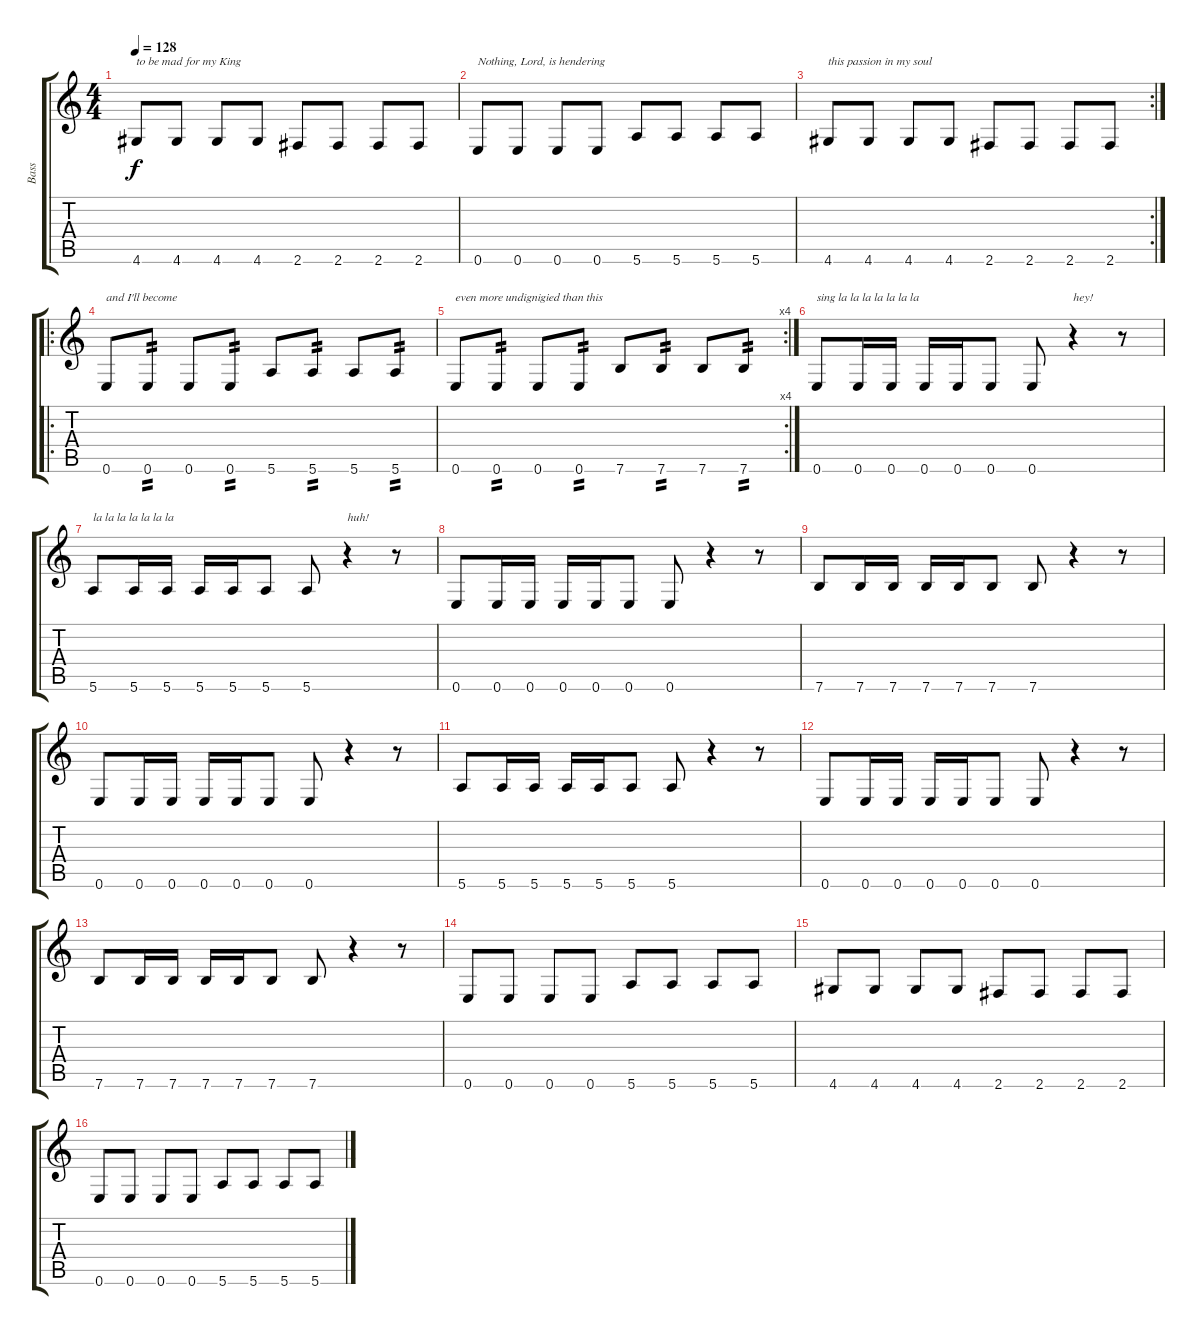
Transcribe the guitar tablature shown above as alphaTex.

\track ("Bass" "Bass") {instrument electricbasspick}
\staff {score tabs}
\tuning (E4 B3 G3 D3 A2 E2) {hide}
\ts (4 4)
\tempo 128
\clef g2
\ks c
4.6.8{txt "to be mad for my King" dy f} 4.6.8 4.6.8 4.6.8 2.6.8 2.6.8 2.6.8 2.6.8 |
0.6.8{txt "Nothing, Lord, is hendering"} 0.6.8 0.6.8 0.6.8 5.6.8 5.6.8 5.6.8 5.6.8 |
\rc 2
4.6.8{txt "this passion in my soul"} 4.6.8 4.6.8 4.6.8 2.6.8 2.6.8 2.6.8 2.6.8 |
\ro
0.6.8{txt "and I'll become"} 0.6.8{tp 2} 0.6.8 0.6.8{tp 2} 5.6.8 5.6.8{tp 2} 5.6.8 5.6.8{tp 2} |
\rc 4
0.6.8{txt "even more undignigied than this"} 0.6.8{tp 2} 0.6.8 0.6.8{tp 2} 7.6.8 7.6.8{tp 2} 7.6.8 7.6.8{tp 2} |
0.6.8{txt "sing la la la la la la la"} 0.6.16 0.6.16 0.6.16 0.6.16 0.6.8 0.6.8 r.4{txt "hey!"} r.8 |
5.6.8{txt "la la la la la la la"} 5.6.16 5.6.16 5.6.16 5.6.16 5.6.8 5.6.8 r.4{txt "huh!"} r.8 |
0.6.8 0.6.16 0.6.16 0.6.16 0.6.16 0.6.8 0.6.8 r.4 r.8 |
7.6.8 7.6.16 7.6.16 7.6.16 7.6.16 7.6.8 7.6.8 r.4 r.8 |
0.6.8 0.6.16 0.6.16 0.6.16 0.6.16 0.6.8 0.6.8 r.4 r.8 |
5.6.8 5.6.16 5.6.16 5.6.16 5.6.16 5.6.8 5.6.8 r.4 r.8 |
0.6.8 0.6.16 0.6.16 0.6.16 0.6.16 0.6.8 0.6.8 r.4 r.8 |
7.6.8 7.6.16 7.6.16 7.6.16 7.6.16 7.6.8 7.6.8 r.4 r.8 |
0.6.8 0.6.8 0.6.8 0.6.8 5.6.8 5.6.8 5.6.8 5.6.8 |
4.6.8 4.6.8 4.6.8 4.6.8 2.6.8 2.6.8 2.6.8 2.6.8 |
0.6.8 0.6.8 0.6.8 0.6.8 5.6.8 5.6.8 5.6.8 5.6.8
